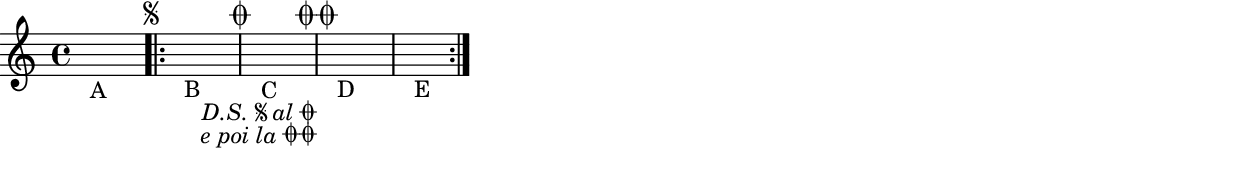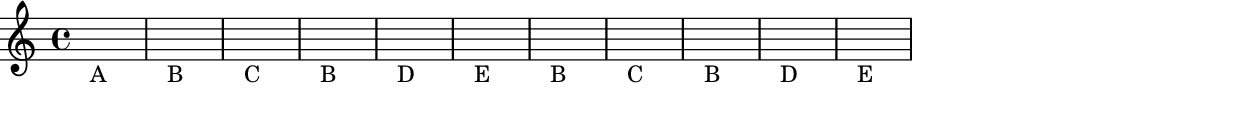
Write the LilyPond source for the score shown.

%% Generated by lilypond-book
%% Options: [exampleindent=10.16\mm,indent=0\mm,line-width=160\mm,paper-height=845.047\pt,paper-width=597.508\pt,papersize='(cons (* 597.508 pt) (* 845.047 pt))]
\include "lilypond-book-preamble.ly"


% ****************************************************************
% Start cut-&-pastable-section
% ****************************************************************

#(ly:set-option 'eps-box-padding 3.000000)



\paper {
  #(set-paper-size '(cons (* 597.508 pt) (* 845.047 pt)))
  indent = 0\mm
  line-width = 160\mm
  % offset the left padding, also add 1mm as lilypond creates cropped
  % images with a little space on the right
  line-width = #(- line-width (* mm  3.000000) (* mm 1))
}

\layout {
  
}




% ****************************************************************
% ly snippet:
% ****************************************************************
\sourcefilename "/lilypond-2.25.16/input/regression/repeat-segno-in-volta-start.ly"
\sourcefileline 0
\version "2.23.6"

#(ly:set-option 'warning-as-error #t)

\header {
  texidoc="This tests a @code{\\repeat segno} inside and at the start
of a @code{\\repeat volta}.  The music unfolds to A@tie{}BCBDE BCBDE."
}

piece = \new Voice \fixed c' {
  s1_"A"
  \repeat volta 2 {
    \repeat segno 2 {
      s1_"B"
      \alternative {
        s1_"C"
        s1_"D"
      }
    }
    s1_"E"
  }
}

\new Score { \piece }
\new Score { \unfoldRepeats \piece }



% ****************************************************************
% end ly snippet
% ****************************************************************
